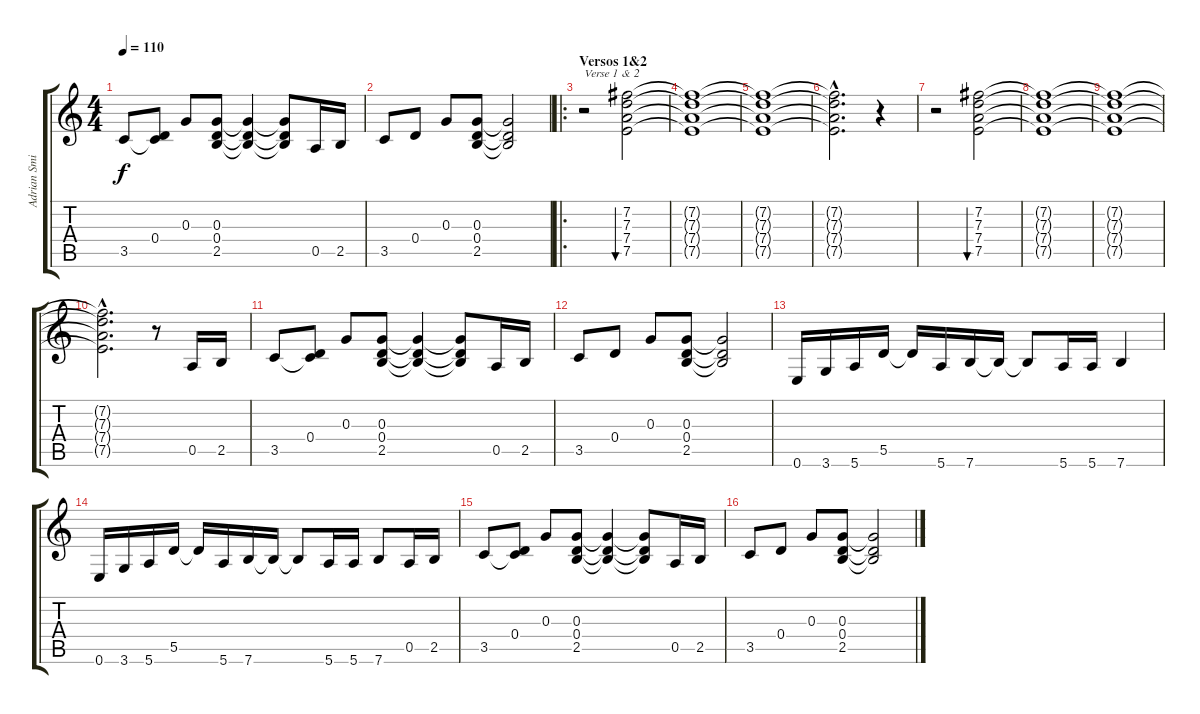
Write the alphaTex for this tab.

\track ("Adrian Smith" "Adrian Smi") {instrument distortionguitar}
\staff {score tabs}
\tuning (E4 B3 G3 D3 A2 E2) {hide}
\ts (4 4)
\tempo 110
\clef g2
\ks c
3.5.8{dy f} (0.4 3.5{t}).8 0.3.8 (0.3 0.4 2.5).8 (0.3{t} 0.4{t} 2.5{t}).4 (0.3{t} 0.4{t} 2.5{t}).8 0.5.16 2.5.16 |
3.5.8 0.4.8 0.3.8 (0.3 0.4 2.5).8 (0.3{t} 0.4{t} 2.5{t}).2 |
\ro
\section ("" "Versos 1&2")
r.2{txt "Verse 1 & 2" instrument electricguitarjazz} (7.2 7.3 7.4 7.5).2{bu 120} |
(7.2{t} 7.3{t} 7.4{t} 7.5{t}).1 |
(7.2{t} 7.3{t} 7.4{t} 7.5{t}).1 |
(7.2{hac t} 7.3{hac t} 7.4{hac t} 7.5{hac t}).2{d} r.4 |
r.2 (7.2 7.3 7.4 7.5).2{bu 120} |
(7.2{t} 7.3{t} 7.4{t} 7.5{t}).1 |
(7.2{t} 7.3{t} 7.4{t} 7.5{t}).1 |
(7.2{hac t} 7.3{hac t} 7.4{hac t} 7.5{hac t}).2{d} r.8{instrument distortionguitar} 0.5.16 2.5.16 |
3.5.8 (0.4 3.5{t}).8 0.3.8 (0.3 0.4 2.5).8 (0.3{t} 0.4{t} 2.5{t}).4 (0.3{t} 0.4{t} 2.5{t}).8 0.5.16 2.5.16 |
3.5.8 0.4.8 0.3.8 (0.3 0.4 2.5).8 (0.3{t} 0.4{t} 2.5{t}).2 |
0.6.16 3.6.16 5.6.16 5.5.16 5.5{t}.16 5.6.16 7.6.16 7.6{t}.16 7.6{t}.8 5.6.16 5.6.16 7.6.4 |
0.6.16 3.6.16 5.6.16 5.5.16 5.5{t}.16 5.6.16 7.6.16 7.6{t}.16 7.6{t}.8 5.6.16 5.6.16 7.6.8 0.5.16 2.5.16 |
3.5.8 (0.4 3.5{t}).8 0.3.8 (0.3 0.4 2.5).8 (0.3{t} 0.4{t} 2.5{t}).4 (0.3{t} 0.4{t} 2.5{t}).8 0.5.16 2.5.16 |
3.5.8 0.4.8 0.3.8 (0.3 0.4 2.5).8 (0.3{t} 0.4{t} 2.5{t}).2
